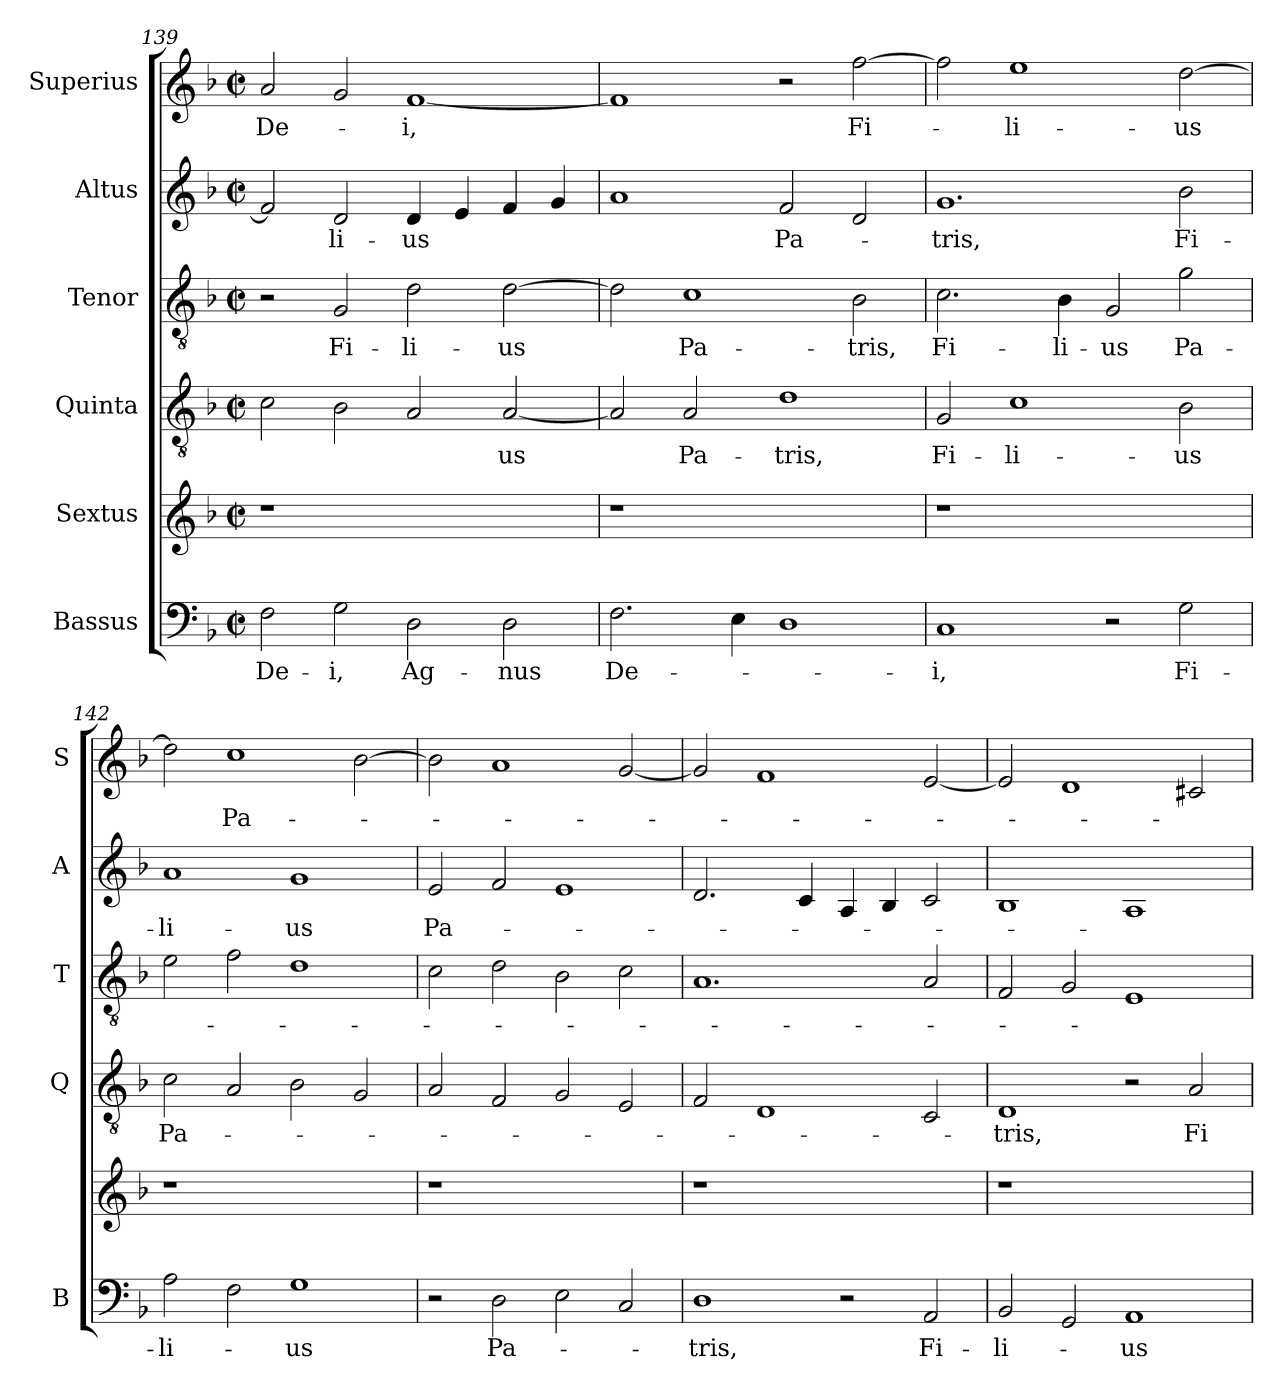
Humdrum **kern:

**kern	**text	**kern	**kern	**text	**kern	**text	**kern	**text	**kern	**text
*part6	*part6	*part5	*part4	*part4	*part3	*part3	*part2	*part2	*part1	*part1
*staff6	*staff6	*staff5	*staff4	*staff4	*staff3	*staff3	*staff2	*staff2	*staff1	*staff1
*I"Bassus	*	*I"Sextus	*I"Quinta	*	*I"Tenor	*	*I"Altus	*	*I"Superius	*
*I'B	*	*	*I'Q	*	*I'T	*	*I'A	*	*I'S	*
*clefF4	*	*clefG2	*clefGv2	*	*clefGv2	*	*clefG2	*	*clefG2	*
*k[b-]	*	*k[b-]	*k[b-]	*	*k[b-]	*	*k[b-]	*	*k[b-]	*
*F:	*	*F:	*F:	*	*F:	*	*F:	*	*F:	*
*M2/2	*	*M2/2	*M2/2	*	*M2/2	*	*M2/2	*	*M2/2	*
*met(c|)	*	*met(c|)	*met(c|)	*	*met(c|)	*	*met(c|)	*	*met(c|)	*
=139	=139	=139	=139	=139	=139	=139	=139	=139	=139	=139
!	!LO:LY:b	!	!	!	!	!	!	!	!	!LO:LY:b
2F\	De-	1r	2c\	.	2r	.	2f/]	.	2a/	De-
!	!LO:LY:b	!	!	!	!	!LO:LY:b	!	!LO:LY:b	!	!
2G\	-i,	.	2B-\	.	2G/	Fi-	2d/	-li-	2g/	.
!	!LO:LY:b	!	!	!	!	!LO:LY:b	!	!LO:LY:b	!	!LO:LY:b
2D\	Ag-	1ryy	2A/	.	2d\	-li-	4d/	-us	[1f	-i,
.	.	.	.	.	.	.	4e/	.	.	.
!	!LO:LY:b	!	!	!LO:LY:b	!	!LO:LY:b	!	!	!	!
2D\	-nus	.	[2A/	-us	[2d\	-us	4f/	.	.	.
.	.	.	.	.	.	.	4g/	.	.	.
=140	=140	=140	=140	=140	=140	=140	=140	=140	=140	=140
!	!LO:LY:b	!	!	!	!	!	!	!	!	!
2.F\	De-	1r	2A/]	.	2d\]	.	1a	.	1f]	.
!	!	!	!	!LO:LY:b	!	!LO:LY:b	!	!	!	!
.	.	.	2A/	Pa-	1c	Pa-	.	.	.	.
4E\	.	.	.	.	.	.	.	.	.	.
!	!	!	!	!LO:LY:b	!	!	!	!LO:LY:b	!	!
1D	.	1ryy	1d	-tris,	.	.	2f/	Pa-	2r	.
!	!	!	!	!	!	!LO:LY:b	!	!	!	!LO:LY:b
.	.	.	.	.	2B-\	-tris,	2d/	.	[2ff\	Fi-
=141	=141	=141	=141	=141	=141	=141	=141	=141	=141	=141
!	!LO:LY:b	!	!	!LO:LY:b	!	!LO:LY:b	!	!LO:LY:b	!	!
1C	-i,	1r	2G/	Fi-	2.c\	Fi-	1.g	-tris,	2ff\]	.
!	!	!	!	!LO:LY:b	!	!	!	!	!	!LO:LY:b
.	.	.	1c	-li-	.	.	.	.	1ee	-li-
!	!	!	!	!	!	!LO:LY:b	!	!	!	!
.	.	.	.	.	4B-\	-li-	.	.	.	.
!	!	!	!	!	!	!LO:LY:b	!	!	!	!
2r	.	1ryy	.	.	2G/	-us	.	.	.	.
!	!LO:LY:b	!	!	!LO:LY:b	!	!LO:LY:b	!	!LO:LY:b	!	!LO:LY:b
2G\	Fi-	.	2B-\	-us	2g\	Pa-	2b-\	Fi-	[2dd\	-us
!!LO:LB:g=z
=142	=142	=142	=142	=142	=142	=142	=142	=142	=142	=142
!	!LO:LY:b	!	!	!LO:LY:b	!	!	!	!LO:LY:b	!	!
2A\	-li-	1r	2c\	Pa-	2e\	.	1a	-li-	2dd\]	.
!	!	!	!	!	!	!	!	!	!	!LO:LY:b
2F\	.	.	2A/	.	2f\	.	.	.	1cc	Pa-
!	!LO:LY:b	!	!	!	!	!	!	!LO:LY:b	!	!
1G	-us	1ryy	2B-\	.	1d	.	1g	-us	.	.
.	.	.	2G/	.	.	.	.	.	[2b-\	.
=143	=143	=143	=143	=143	=143	=143	=143	=143	=143	=143
!	!	!	!	!	!	!	!	!LO:LY:b	!	!
2r	.	1r	2A/	.	2c\	.	2e/	Pa-	2b-\]	.
!	!LO:LY:b	!	!	!	!	!	!	!	!	!
2D\	Pa-	.	2F/	.	2d\	.	2f/	.	1a	.
2E\	.	1ryy	2G/	.	2B-\	.	1e	.	.	.
2C/	.	.	2E/	.	2c\	.	.	.	[2g/	.
=144	=144	=144	=144	=144	=144	=144	=144	=144	=144	=144
!	!LO:LY:b	!	!	!	!	!	!	!	!	!
1D	-tris,	1r	2F/	.	1.A	.	2.d/	.	2g/]	.
.	.	.	1D	.	.	.	.	.	1f	.
.	.	.	.	.	.	.	4c/	.	.	.
2r	.	1ryy	.	.	.	.	4A/	.	.	.
.	.	.	.	.	.	.	4B-/	.	.	.
!	!LO:LY:b	!	!	!	!	!	!	!	!	!
2AA/	Fi-	.	2C/	.	2A/	.	2c/	.	[2e/	.
=145	=145	=145	=145	=145	=145	=145	=145	=145	=145	=145
!	!LO:LY:b	!	!	!LO:LY:b	!	!	!	!	!	!
2BB-/	-li-	1r	1D	-tris,	2F/	.	1B-	.	2e/]	.
2GG/	.	.	.	.	2G/	.	.	.	1d	.
!	!LO:LY:b	!	!	!	!	!	!	!	!	!
1AA	-us	1ryy	2r	.	1E	.	1A	.	.	.
!	!	!	!	!LO:LY:b	!	!	!	!	!	!
.	.	.	2A/	Fi-	.	.	.	.	2c#X/	.
=	=	=	=	=	=	=	=	=	=	=
*-	*-	*-	*-	*-	*-	*-	*-	*-	*-	*-
